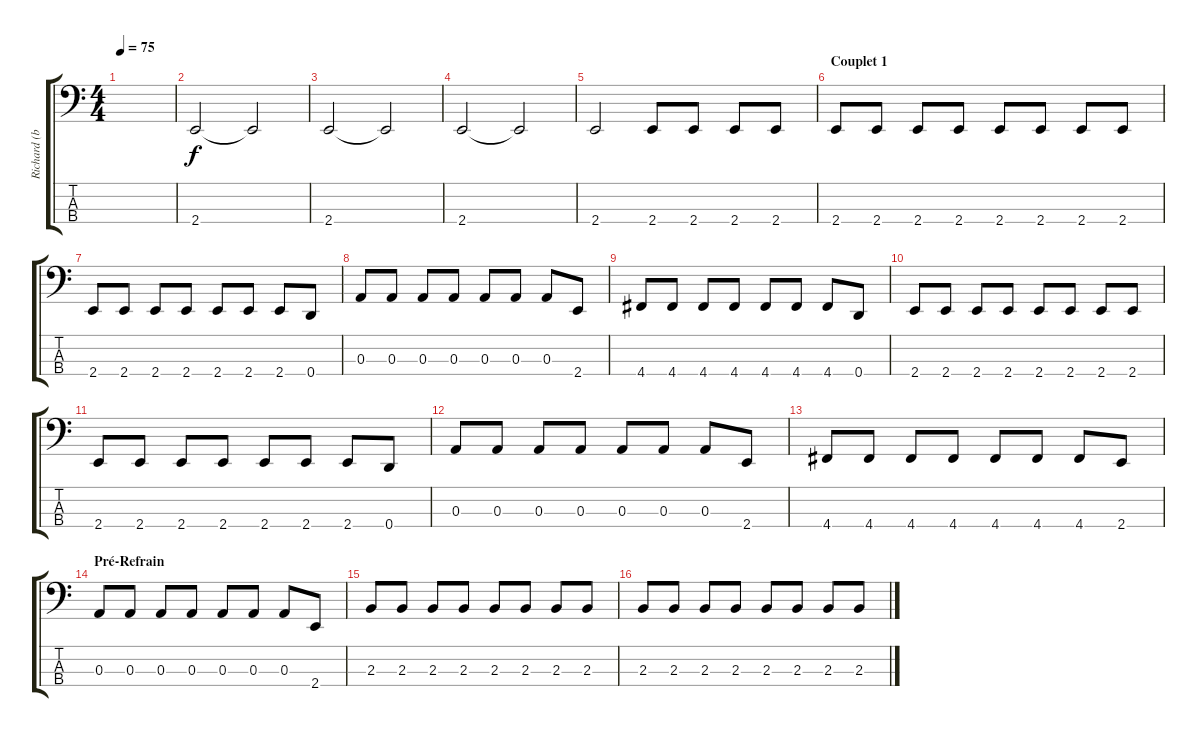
\track ("Richard (basse)" "Richard (b") {instrument electricbassfinger}
\staff {score tabs}
\tuning (G2 D2 A1 D1) {hide}
\ts (4 4)
\tempo 75
\clef f4
\ks c
|
2.4.2 2.4{t}.2 |
2.4.2 2.4{t}.2 |
2.4.2 2.4{t}.2 |
2.4.2 2.4.8 2.4.8 2.4.8 2.4.8 |
\section ("" "Couplet 1")
2.4.8 2.4.8 2.4.8 2.4.8 2.4.8 2.4.8 2.4.8 2.4.8 |
2.4.8 2.4.8 2.4.8 2.4.8 2.4.8 2.4.8 2.4.8 0.4.8 |
0.3.8 0.3.8 0.3.8 0.3.8 0.3.8 0.3.8 0.3.8 2.4.8 |
4.4.8 4.4.8 4.4.8 4.4.8 4.4.8 4.4.8 4.4.8 0.4.8 |
2.4.8 2.4.8 2.4.8 2.4.8 2.4.8 2.4.8 2.4.8 2.4.8 |
2.4.8 2.4.8 2.4.8 2.4.8 2.4.8 2.4.8 2.4.8 0.4.8 |
0.3.8 0.3.8 0.3.8 0.3.8 0.3.8 0.3.8 0.3.8 2.4.8 |
4.4.8 4.4.8 4.4.8 4.4.8 4.4.8 4.4.8 4.4.8 2.4.8 |
\section ("" "Pré-Refrain")
0.3.8 0.3.8 0.3.8 0.3.8 0.3.8 0.3.8 0.3.8 2.4.8 |
2.3.8 2.3.8 2.3.8 2.3.8 2.3.8 2.3.8 2.3.8 2.3.8 |
2.3.8 2.3.8 2.3.8 2.3.8 2.3.8 2.3.8 2.3.8 2.3.8
